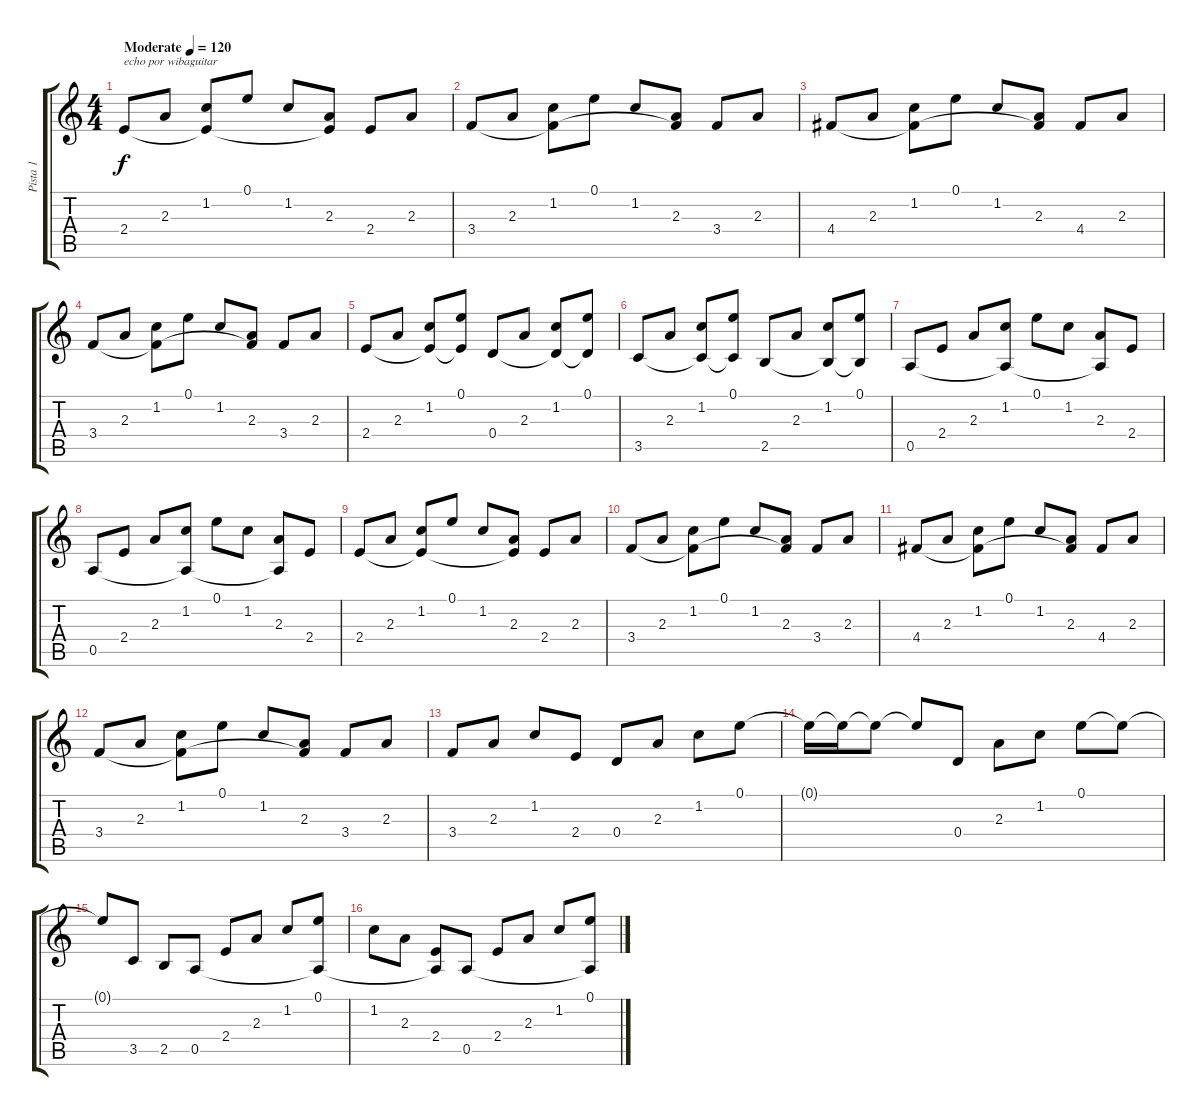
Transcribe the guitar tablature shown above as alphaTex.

\track ("Pista 1" "Pista 1") {instrument acousticguitarnylon}
\staff {score tabs}
\tuning (E4 B3 G3 D3 A2 E2) {hide}
\ts (4 4)
\tempo (120 "Moderate")
\clef g2
\ks c
2.4.8{txt "echo por wibaguitar                     " dy f instrument acousticguitarnylon} 2.3.8 (1.2 2.4{t}).8 0.1.8 1.2.8 (2.3 2.4{t}).8 2.4.8 2.3.8 |
3.4.8 2.3.8 (1.2 3.4{t}).8 0.1.8{txt ""} 1.2.8 (2.3 3.4{t}).8 3.4.8 2.3.8 |
4.4.8 2.3.8 (1.2 4.4{t}).8 0.1.8 1.2.8 (2.3 4.4{t}).8 4.4.8 2.3.8 |
3.4.8 2.3.8 (1.2 3.4{t}).8 0.1.8 1.2.8 (2.3 3.4{t}).8 3.4.8 2.3.8 |
2.4.8 2.3.8 (1.2 2.4{t}).8 (0.1 2.4{t}).8 0.4.8 2.3.8 (1.2 0.4{t}).8 (0.1 0.4{t}).8 |
3.5.8 2.3.8 (1.2 3.5{t}).8 (0.1 3.5{t}).8 2.5.8 2.3.8 (1.2 2.5{t}).8 (0.1 2.5{t}).8 |
0.5.8 2.4.8 2.3.8 (1.2 0.5{t}).8 0.1.8 1.2.8 (2.3 0.5{t}).8 2.4.8 |
0.5.8 2.4.8 2.3.8 (1.2 0.5{t}).8 0.1.8 1.2.8 (2.3 0.5{t}).8 2.4.8 |
2.4.8 2.3.8 (1.2 2.4{t}).8 0.1.8 1.2.8 (2.3 2.4{t}).8 2.4.8 2.3.8 |
3.4.8 2.3.8 (1.2 3.4{t}).8 0.1.8 1.2.8 (2.3 3.4{t}).8 3.4.8 2.3.8 |
4.4.8 2.3.8 (1.2 4.4{t}).8 0.1.8 1.2.8 (2.3 4.4{t}).8 4.4.8 2.3.8 |
3.4.8 2.3.8 (1.2 3.4{t}).8 0.1.8 1.2.8 (2.3 3.4{t}).8 3.4.8 2.3.8 |
3.4.8 2.3.8 1.2.8 2.4.8 0.4.8 2.3.8 1.2.8 0.1.8 |
0.1{t}.16 0.1{t}.16 0.1{t}.8 0.1{t}.8 0.4.8 2.3.8 1.2.8 0.1.8 0.1{t}.8 |
0.1{t}.8 3.5.8 2.5.8 0.5.8 2.4.8 2.3.8 1.2.8 (0.1 0.5{t}).8 |
1.2.8 2.3.8 (2.4 0.5{t}).8 0.5.8 2.4.8 2.3.8 1.2.8 (0.1 0.5{t}).8
